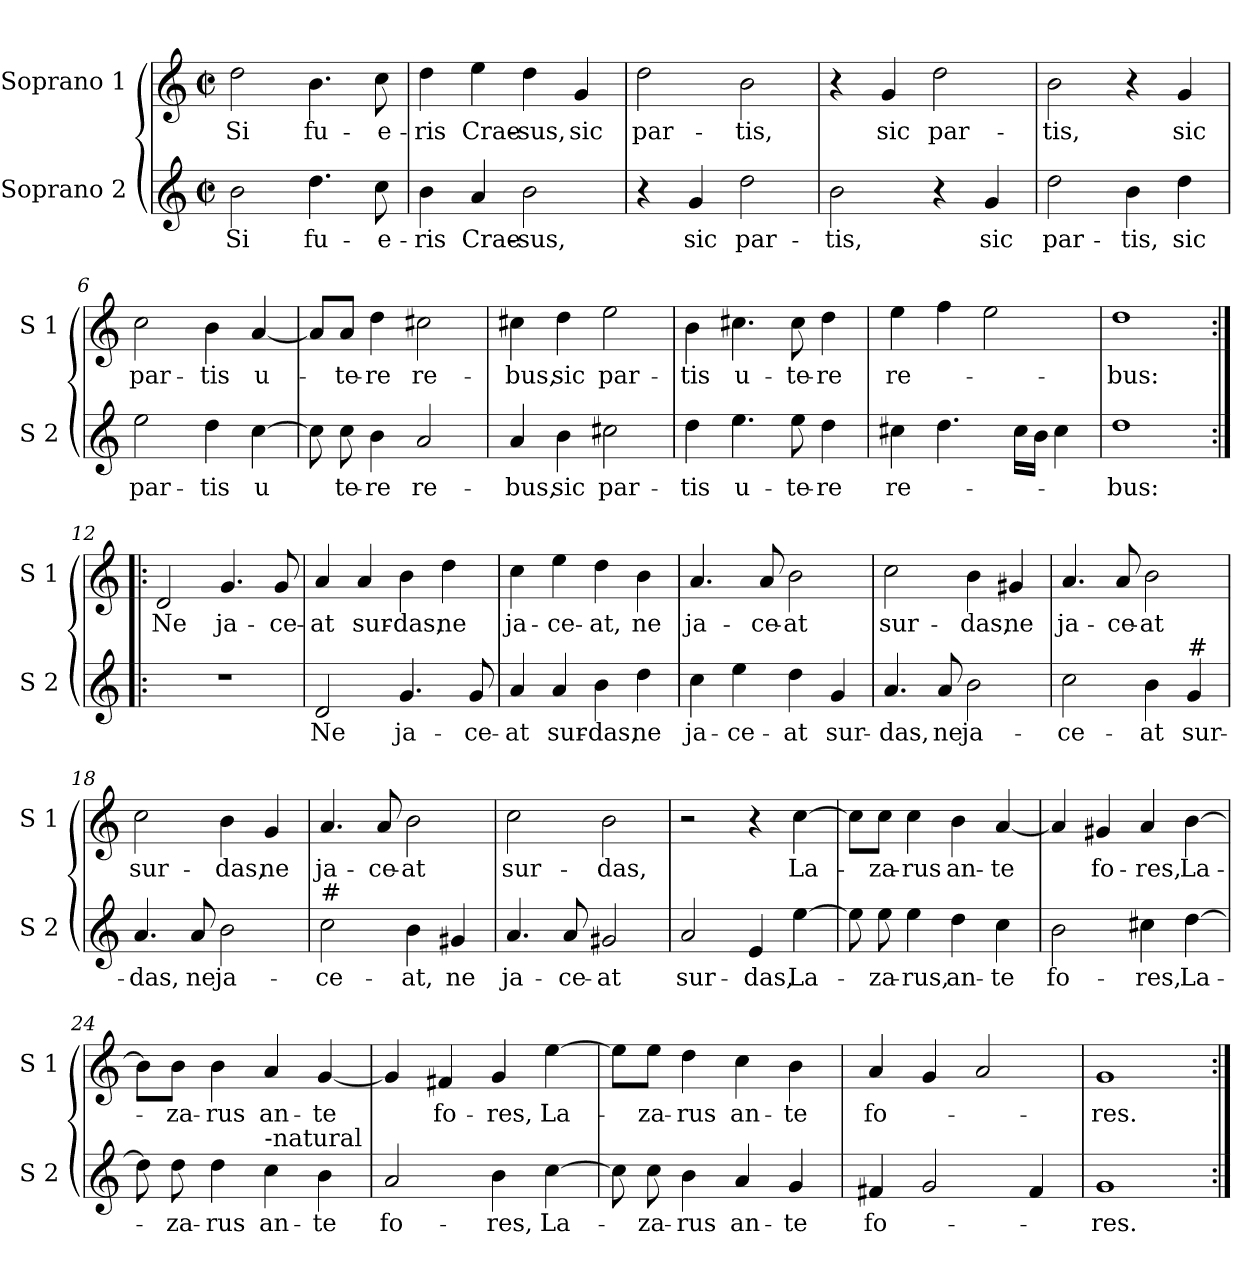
**kern	**text	**kern	**text
*part2	*part2	*part1	*part1
*staff2	*staff2	*staff1	*staff1
*I"Soprano 2	*	*I"Soprano 1	*
*I'S 2	*	*I'S 1	*
*clefG2	*	*clefG2	*
*k[]	*	*k[]	*
*C:	*	*C:	*
*M2/2	*	*M2/2	*
*met(c|)	*	*met(c|)	*
=1	=1	=1	=1
!	!LO:LY:b	!	!LO:LY:b
2b\	Si	2dd\	Si
!	!LO:LY:b	!	!LO:LY:b
4.dd\	fu-	4.b\	fu-
!	!LO:LY:b	!	!LO:LY:b
8cc\	-e-	8cc\	-e-
=2	=2	=2	=2
!	!LO:LY:b	!	!LO:LY:b
4b\	-ris	4dd\	-ris
!	!LO:LY:b	!	!LO:LY:b
4a/	Crae-	4ee\	Crae-
!	!LO:LY:b	!	!LO:LY:b
2b\	-sus,	4dd\	-sus,
!	!	!	!LO:LY:b
.	.	4g/	sic
=3	=3	=3	=3
!	!	!	!LO:LY:b
4r	.	2dd\	par-
!	!LO:LY:b	!	!
4g/	sic	.	.
!	!LO:LY:b	!	!LO:LY:b
2dd\	par-	2b\	-tis,
=4	=4	=4	=4
!	!LO:LY:b	!	!
2b\	-tis,	4r	.
!	!	!	!LO:LY:b
.	.	4g/	sic
!	!	!	!LO:LY:b
4r	.	2dd\	par-
!	!LO:LY:b	!	!
4g/	sic	.	.
=5	=5	=5	=5
!	!LO:LY:b	!	!LO:LY:b
2dd\	par-	2b\	-tis,
!	!LO:LY:b	!	!
4b\	-tis,	4r	.
!	!LO:LY:b	!	!LO:LY:b
4dd\	sic	4g/	sic
!!LO:LB:g=z
=6	=6	=6	=6
!	!LO:LY:b	!	!LO:LY:b
2ee\	par-	2cc\	par-
!	!LO:LY:b	!	!LO:LY:b
4dd\	-tis	4b\	-tis
!	!LO:LY:b	!	!LO:LY:b
[4cc\	u	[4a/	u-
=7	=7	=7	=7
8cc\]	.	8a/L]	.
!	!LO:LY:b	!	!LO:LY:b
8cc\	te-	8a/J	-te-
!	!LO:LY:b	!	!LO:LY:b
4b\	-re	4dd\	-re
!	!LO:LY:b	!	!LO:LY:b
2a/	re-	2cc#X\	re-
=8	=8	=8	=8
!	!LO:LY:b	!	!LO:LY:b
4a/	-bus,	4cc#X\	-bus,
!	!LO:LY:b	!	!LO:LY:b
4b\	sic	4dd\	sic
!	!LO:LY:b	!	!LO:LY:b
2cc#X\	par-	2ee\	par-
=9	=9	=9	=9
!	!LO:LY:b	!	!LO:LY:b
4dd\	-tis	4b\	-tis
!	!LO:LY:b	!	!LO:LY:b
4.ee\	u-	4.cc#X\	u-
!	!LO:LY:b	!	!LO:LY:b
8ee\	-te-	8cc#\	-te-
!	!LO:LY:b	!	!LO:LY:b
4dd\	-re	4dd\	-re
=10	=10	=10	=10
!	!LO:LY:b	!	!LO:LY:b
4cc#X\	re-	4ee\	re-
4.dd\	.	4ff\	.
.	.	2ee\	.
16cc#\LL	.	.	.
16b\JJ	.	.	.
4cc#\	.	.	.
!!LO:LB:g=z
=11	=11	=11	=11
!	!LO:LY:b	!	!LO:LY:b
1dd	-bus:	1dd	-bus:
=12:|!|:	=12:|!|:	=12:|!|:	=12:|!|:
!	!	!	!LO:LY:b
1r	.	2d/	Ne
!	!	!	!LO:LY:b
.	.	4.g/	ja-
!	!	!	!LO:LY:b
.	.	8g/	-ce-
=13	=13	=13	=13
!	!LO:LY:b	!	!LO:LY:b
2d/	Ne	4a/	-at
!	!	!	!LO:LY:b
.	.	4a/	sur-
!	!LO:LY:b	!	!LO:LY:b
4.g/	ja-	4b\	-das,
!	!	!	!LO:LY:b
.	.	4dd\	ne
!	!LO:LY:b	!	!
8g/	-ce-	.	.
=14	=14	=14	=14
!	!LO:LY:b	!	!LO:LY:b
4a/	-at	4cc\	ja-
!	!LO:LY:b	!	!LO:LY:b
4a/	sur-	4ee\	-ce-
!	!LO:LY:b	!	!LO:LY:b
4b\	-das,	4dd\	-at,
!	!LO:LY:b	!	!LO:LY:b
4dd\	ne	4b\	ne
=15	=15	=15	=15
!	!LO:LY:b	!	!LO:LY:b
4cc\	ja-	4.a/	ja-
!	!LO:LY:b	!	!
4ee\	-ce-	.	.
!	!	!	!LO:LY:b
.	.	8a/	-ce-
!	!LO:LY:b	!	!LO:LY:b
4dd\	-at	2b\	-at
!	!LO:LY:b	!	!
4g/	sur-	.	.
!!LO:LB:g=z
=16	=16	=16	=16
!	!LO:LY:b	!	!LO:LY:b
4.a/	-das,	2cc\	sur-
!	!LO:LY:b	!	!
8a/	ne	.	.
!	!LO:LY:b	!	!LO:LY:b
2b\	ja-	4b\	-das,
!	!	!	!LO:LY:b
.	.	4g#X/	ne
=17	=17	=17	=17
!	!LO:LY:b	!	!LO:LY:b
2cc\	-ce-	4.a/	ja-
!	!	!	!LO:LY:b
.	.	8a/	-ce-
!	!LO:LY:b	!	!LO:LY:b
4b\	-at	2b\	-at
!LO:TX:a:t=#	!	!	!
!	!LO:LY:b	!	!
4g/	sur-	.	.
=18	=18	=18	=18
!	!LO:LY:b	!	!LO:LY:b
4.a/	-das,	2cc\	sur-
!	!LO:LY:b	!	!
8a/	ne	.	.
!	!LO:LY:b	!	!LO:LY:b
2b\	ja-	4b\	-das,
!	!	!	!LO:LY:b
.	.	4g/	ne
=19	=19	=19	=19
!LO:TX:a:t=#	!	!	!
!	!LO:LY:b	!	!LO:LY:b
2cc\	-ce-	4.a/	ja-
!	!	!	!LO:LY:b
.	.	8a/	-ce-
!	!LO:LY:b	!	!LO:LY:b
4b\	-at,	2b\	-at
!	!LO:LY:b	!	!
4g#X/	ne	.	.
=20	=20	=20	=20
!	!LO:LY:b	!	!LO:LY:b
4.a/	ja-	2cc\	sur-
!	!LO:LY:b	!	!
8a/	-ce-	.	.
!	!LO:LY:b	!	!LO:LY:b
2g#X/	-at	2b\	-das,
!!LO:PB:g=z
=21	=21	=21	=21
!	!LO:LY:b	!	!
2a/	sur-	2r	.
!	!LO:LY:b	!	!
4e/	-das,	4r	.
!	!LO:LY:b	!	!LO:LY:b
[4ee\	La-	[4cc\	La-
=22	=22	=22	=22
8ee\]	.	8cc\L]	.
!	!LO:LY:b	!	!LO:LY:b
8ee\	-za-	8cc\J	-za-
!	!LO:LY:b	!	!LO:LY:b
4ee\	-rus,	4cc\	-rus
!	!LO:LY:b	!	!LO:LY:b
4dd\	an-	4b\	an-
!	!LO:LY:b	!	!LO:LY:b
4cc\	-te	[4a/	-te
=23	=23	=23	=23
!	!LO:LY:b	!	!
2b\	fo-	4a/]	.
!	!	!	!LO:LY:b
.	.	4g#X/	fo-
!	!LO:LY:b	!	!LO:LY:b
4cc#X\	-res,	4a/	-res,
!	!LO:LY:b	!	!LO:LY:b
[4dd\	La-	[4b\	La-
=24	=24	=24	=24
8dd\]	.	8b\L]	.
!	!LO:LY:b	!	!LO:LY:b
8dd\	-za-	8b\J	-za-
!	!LO:LY:b	!	!LO:LY:b
4dd\	-rus	4b\	-rus
!LO:TX:a:t=-natural	!	!	!
!	!LO:LY:b	!	!LO:LY:b
4cc\	an-	4a/	an-
!	!LO:LY:b	!	!LO:LY:b
4b\	-te	[4g/	-te
!!LO:LB:g=z
=25	=25	=25	=25
!	!LO:LY:b	!	!
2a/	fo-	4g/]	.
!	!	!	!LO:LY:b
.	.	4f#X/	fo-
!	!LO:LY:b	!	!LO:LY:b
4b\	-res,	4g/	-res,
!	!LO:LY:b	!	!LO:LY:b
[4cc\	La-	[4ee\	La-
=26	=26	=26	=26
8cc\]	.	8ee\L]	.
!	!LO:LY:b	!	!LO:LY:b
8cc\	-za-	8ee\J	-za-
!	!LO:LY:b	!	!LO:LY:b
4b\	-rus	4dd\	-rus
!	!LO:LY:b	!	!LO:LY:b
4a/	an-	4cc\	an-
!	!LO:LY:b	!	!LO:LY:b
4g/	-te	4b\	-te
=27	=27	=27	=27
!	!LO:LY:b	!	!LO:LY:b
4f#X/	fo-	4a/	fo-
2g/	.	4g/	.
.	.	2a/	.
4f#/	.	.	.
=28	=28	=28	=28
!	!LO:LY:b	!	!LO:LY:b
1g	-res.	1g	-res.
=:|!	=:|!	=:|!	=:|!
*-	*-	*-	*-
